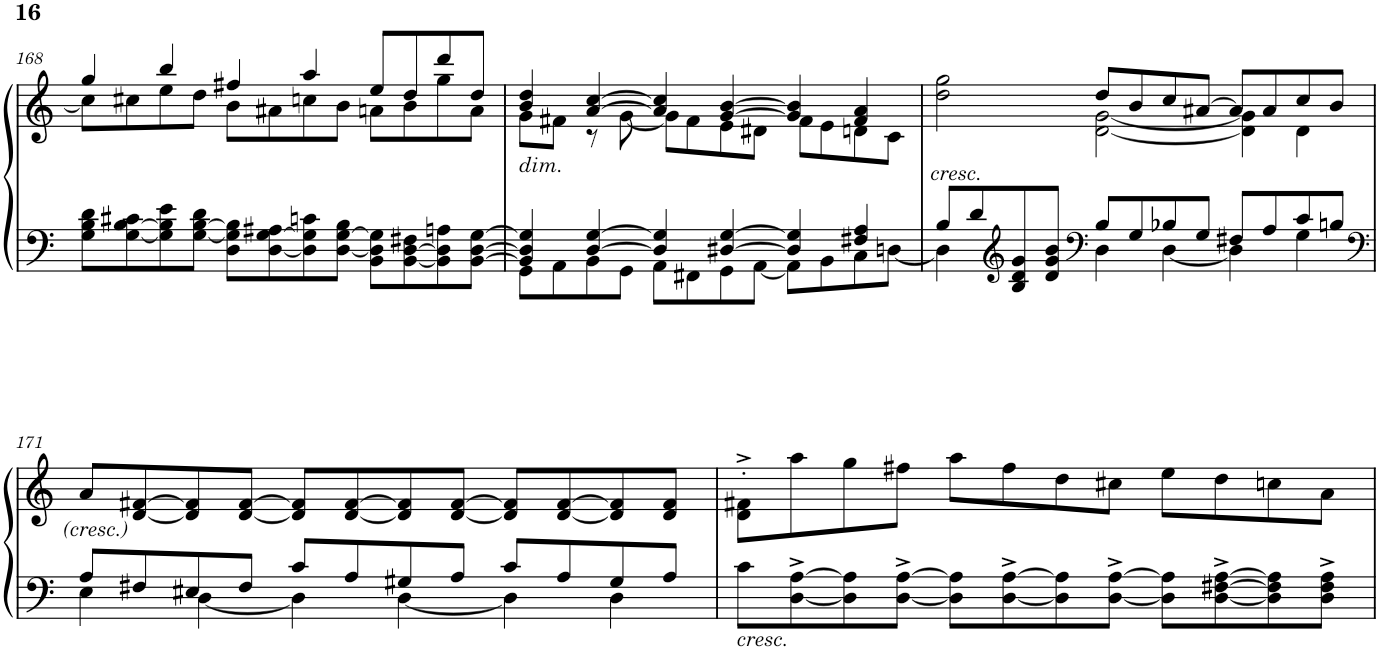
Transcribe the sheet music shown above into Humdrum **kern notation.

**kern	**kern
*part1	*part1
*staff2	*staff1
*I"Piano	*
*I'Pno.	*
!!LO:PB:g=z
*clefF4	*clefG2
*k[]	*k[]
*M3/2	*M3/2
=168	=168
*	*^
8G\ 8B\ 8d\L	4gg/	8cc\L]
[8G\ [8B\ 8c#X\	.	8cc#X\
8G\] 8B\] 8e\	4bb/	8ee\
[8G\ [8B\ 8d\J	.	8dd\J
8D\ 8G\] 8B\]L	4ff#X/	8b\L
[8D\ [8G\ 8A#X\	.	8a#X\
8D\] 8G\] 8cn\	4aa/	8ccn\
[8D\ [8G\ 8B\J	.	8b\J
8BB\ 8D\] 8G\]L	8ee/L	8an\L
[8BB\ [8D\ 8F#X\	8dd/	8b\
8BB\] 8D\] 8An\	8ddd/	8gg\
[8BB\ [8D\ [8G\J	8dd/J	8a\J
=169	=169	=169
*^	*	*
!	!	!LO:TX:b:i:t=dim.	!
4BB/] 4D/] 4G/]	8GG\L	4b/ 4dd/	8g\L
.	8AA\	.	8f#X\J
[4D/ [4G/	8BB\	[4a/ [4cc/	8r
.	8GG\J	.	[8g\
4D/] 4G/]	8AA\L	4a/] 4cc/]	8g\L]
.	8FF#X\	.	8f#\
[4D#X/ [4G/	8GG\	[4g/ [4b/	8e\
.	[8AA\J	.	8d#X\J
4D#/] 4G/]	8AA\L]	4g/] 4b/]	8f#\L
.	8BB\	.	8e\
4F#X/ 4A/	8C\	4f#/ 4a/	8dn\
.	[8Dn\J	.	8c\J
=170	=170	=170	=170
!	!	!LO:TX:b:i:t=cresc.	!
8B/L	4D\]	2dd\ 2gg\	2ryy
8d/	.	.	.
*clefG2	*	*	*
8B/ 8d/ 8g/	4ryy	.	.
8d/ 8g/ 8b/J	.	.	.
*clefF4	*	*	*
8B/L	4D\	8dd/L	[2d\ [2g\
8G/	.	8b/	.
8B-X/	[4D\	8cc/	.
8G/J	.	[8a#X/J	.
8F#X/L	4D\]	8a#/L]	4d\] 4g\]
8A/	.	8a#/	.
8c/	4G\	8cc/	4d\
8Bn/J	.	8b/J	.
*	*	*v	*v
!!LO:LB:g=z
=171	=171	=171
*clefF4	*	*
8A/L	4E\	8a/L
8F#X/	.	[8d/ [8f#X/
8E#X/	[4D\	8d/] 8f#/]
8F#/J	.	[8d/ [8f#/J
8c/L	4D\]	8d/] 8f#/]L
8A/	.	[8d/ [8f#/
8G#X/	[4D\	8d/] 8f#/]
8A/J	.	[8d/ [8f#/J
8c/L	4D\]	8d/] 8f#/]L
8A/	.	[8d/ [8f#/
8G#/	4D\	8d/] 8f#/]
8A/J	.	8d/ 8f#/J
*v	*v	*
=172	=172
!LO:TX:b:i:t=cresc.	!
8c\L	8d\'^ 8f#X\'^L
[8D\^ [8A\^	8aa\
8D\] 8A\]	8gg\
[8D\^ [8A\^J	8ff#X\J
8D\] 8A\]L	8aa\L
[8D\^ [8A\^	8ff#\
8D\] 8A\]	8dd\
[8D\^ [8A\^J	8cc#X\J
8D\] 8A\]L	8ee\L
[8D\^ [8F#X\^ [8A\^	8dd\
8D\] 8F#\] 8A\]	8ccn\
8D\^ 8F#\^ 8A\^J	8a\J
=	=
*-	*-
